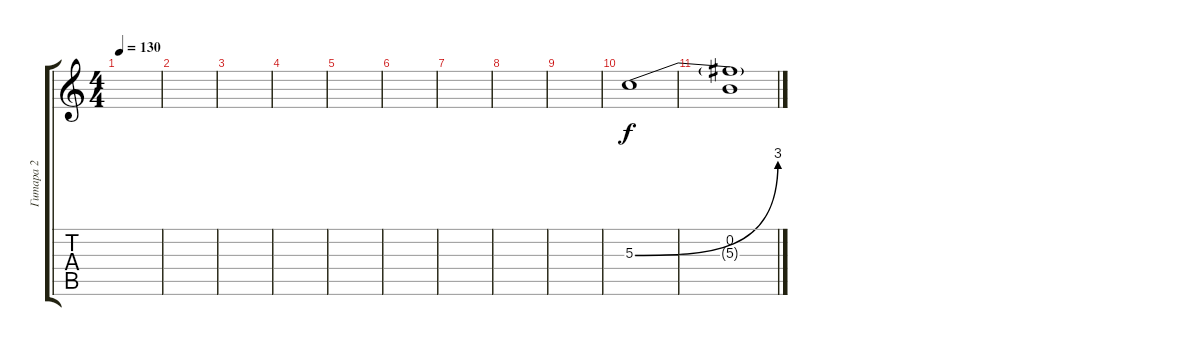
\track ("Гитара 2" "Гитара 2") {instrument distortionguitar}
\staff {score tabs}
\tuning (E4 B3 G3 D3 A2 E2) {hide}
\ts (4 4)
\tempo 130
\clef g2
\ks c
|
|
|
|
|
|
|
|
|
5.3{be (bend 0 0 60 12)}.1 |
(0.2 5.3{t}).1
